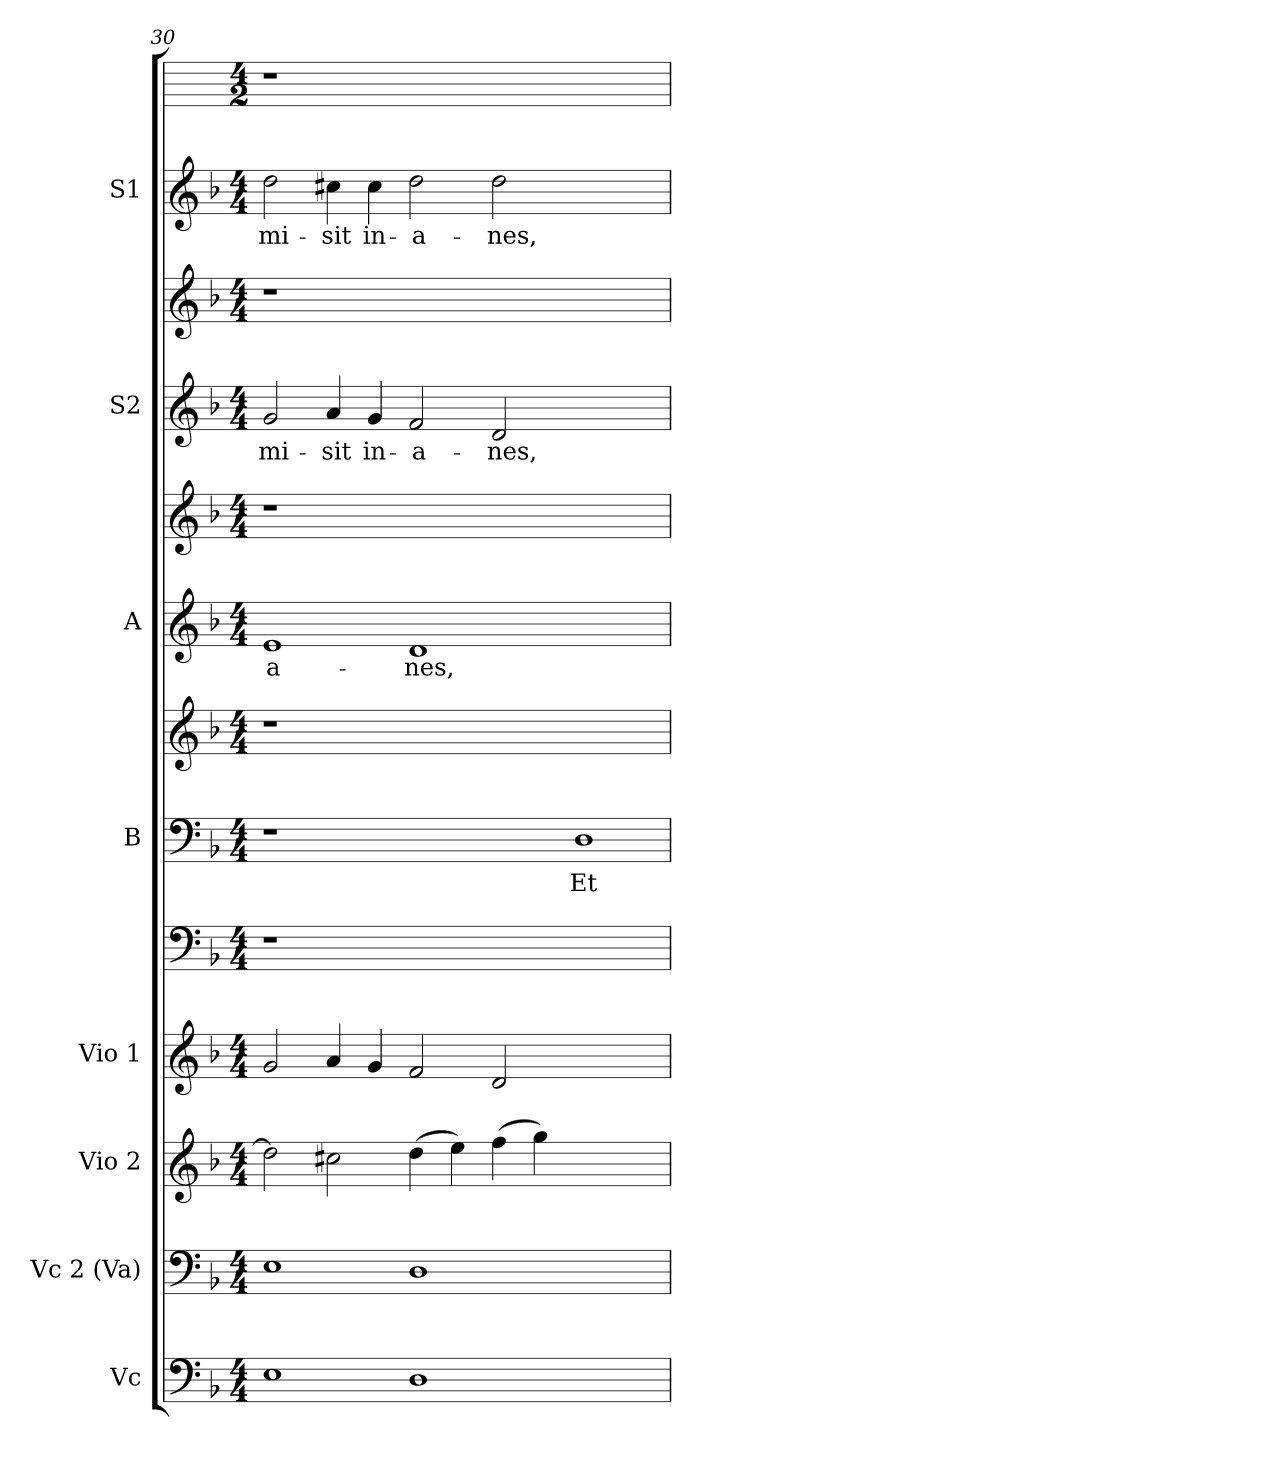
**kern	**kern	**kern	**kern	**kern	**kern	**text	**kern	**kern	**text	**kern	**kern	**text	**kern	**kern	**text	**kern
*part13	*part12	*part11	*part10	*part9	*part8	*part8	*part7	*part6	*part6	*part5	*part4	*part4	*part3	*part2	*part2	*part1
*staff13	*staff12	*staff11	*staff10	*staff9	*staff8	*staff8	*staff7	*staff6	*staff6	*staff5	*staff4	*staff4	*staff3	*staff2	*staff2	*staff1
*I"Vc	*I"Vc 2 (Va)	*I"Vio 2	*I"Vio 1	*	*I"B	*	*	*I"A	*	*	*I"S2	*	*	*I"S1	*	*
*clefF4	*clefF4	*clefG2	*clefG2	*clefF4	*clefF4	*	*clefG2	*clefG2	*	*clefG2	*clefG2	*	*clefG2	*clefG2	*	*
*k[b-]	*k[b-]	*k[b-]	*k[b-]	*k[b-]	*k[b-]	*	*k[b-]	*k[b-]	*	*k[b-]	*k[b-]	*	*k[b-]	*k[b-]	*	*
*M4/4	*M4/4	*M4/4	*M4/4	*M4/4	*M4/4	*	*M4/4	*M4/4	*	*M4/4	*M4/4	*	*M4/4	*M4/4	*	*M4/2
=30	=30	=30	=30	=30	=30	=30	=30	=30	=30	=30	=30	=30	=30	=30	=30	=30
1E	1E	2dd]	2g	1r	1r	.	1r	1e	-a-	1r	2g	-mi-	1r	2dd	-mi-	1r
.	.	2cc#X	4a	.	.	.	.	.	.	.	4a/	-sit	.	4cc#X\	-sit	.
.	.	.	4g	.	.	.	.	.	.	.	4g/	in-	.	4cc#\	in-	.
1D	1D	(4dd	2f	0ryy	1ryy	.	0ryy	1d	-nes,	0ryy	2f	-a-	0ryy	2dd	-a-	0ryy
.	.	4ee)	.	.	.	.	.	.	.	.	.	.	.	.	.	.
.	.	(4ff	2d	.	.	.	.	.	.	.	2d	-nes,	.	2dd	-nes,	.
.	.	4gg)	.	.	.	.	.	.	.	.	.	.	.	.	.	.
1ryy	1ryy	1ryy	1ryy	.	1D	Et	.	1ryy	.	.	1ryy	.	.	1ryy	.	.
=	=	=	=	=	=	=	=	=	=	=	=	=	=	=	=	=
*-	*-	*-	*-	*-	*-	*-	*-	*-	*-	*-	*-	*-	*-	*-	*-	*-
